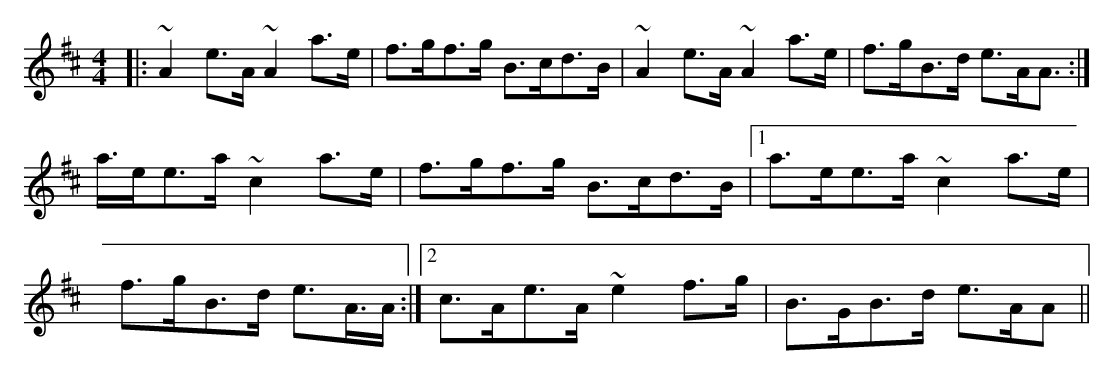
X:1
M:4/4
K:Amix
|:~A2 e>A ~A2 a>e|f>gf>g B>cd>B|~A2 e>A ~A2 a>e|f>gB>d e>AA>:|
a>ee>a ~c2 a>e|f>gf>g B>cd>B|1 a>ee>a ~c2 a>e|
f>gB>d e>A>A:|2 c>Ae>A ~e2 f>g|B>GB>d e>AA>||
